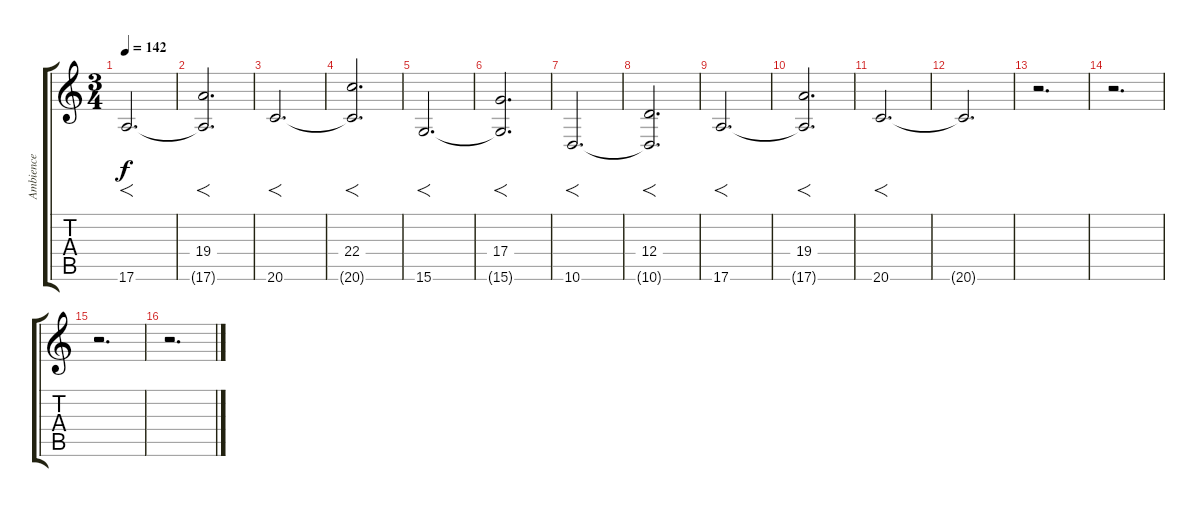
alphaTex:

\track ("Ambience" "Ambience") {instrument pad2warm}
\staff {score tabs}
\tuning (E4 B3 G3 D3 A2 E2) {hide}
\ts (3 4)
\tempo 142
\clef g2
\ks c
17.6.2{f d dy f} |
(19.4 17.6{t}).2{f d} |
20.6.2{f d} |
(22.4 20.6{t}).2{f d} |
15.6.2{f d} |
(17.4 15.6{t}).2{f d} |
10.6.2{f d} |
(12.4 10.6{t}).2{f d} |
17.6.2{f d} |
(19.4 17.6{t}).2{f d} |
20.6.2{f d} |
20.6{t}.2{d} |
r.2{d} |
r.2{d} |
r.2{d} |
r.2{d}
